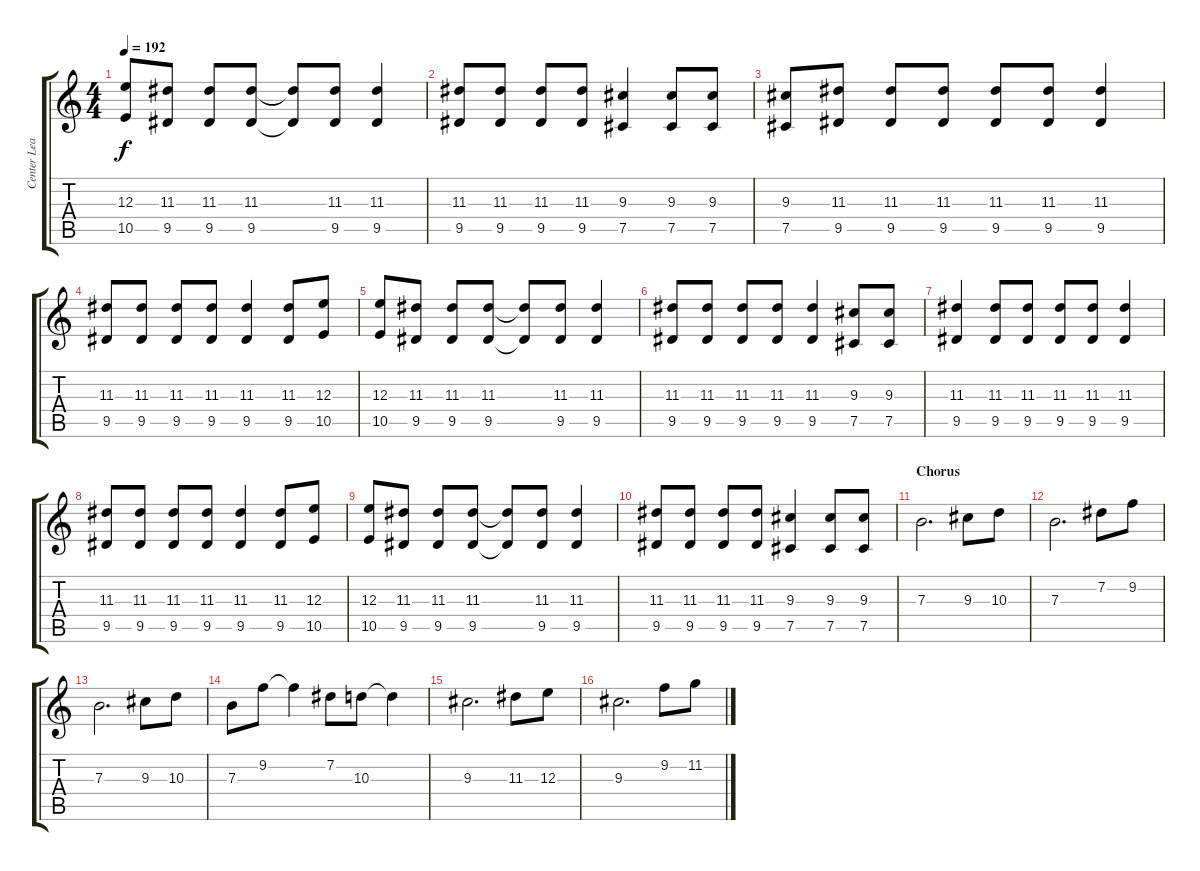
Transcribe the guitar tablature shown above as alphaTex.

\track ("Center Lead 1" "Center Lea") {instrument overdrivenguitar}
\staff {score tabs}
\tuning (Db4 Ab3 E3 B2 Gb2 B1) {hide}
\ts (4 4)
\tempo 192
\clef g2
\ks aminor
(12.3 10.5).8{dy f} (11.3 9.5).8 (11.3 9.5).8 (11.3 9.5).8 (11.3{t} 9.5{t}).8 (11.3 9.5).8 (11.3 9.5).4 |
(11.3 9.5).8 (11.3 9.5).8 (11.3 9.5).8 (11.3 9.5).8 (9.3 7.5).4 (9.3 7.5).8 (9.3 7.5).8 |
(9.3 7.5).8 (11.3 9.5).8 (11.3 9.5).8 (11.3 9.5).8 (11.3 9.5).8 (11.3 9.5).8 (11.3 9.5).4 |
(11.3 9.5).8 (11.3 9.5).8 (11.3 9.5).8 (11.3 9.5).8 (11.3 9.5).4 (11.3 9.5).8 (12.3 10.5).8 |
(12.3 10.5).8 (11.3 9.5).8 (11.3 9.5).8 (11.3 9.5).8 (11.3{t} 9.5{t}).8 (11.3 9.5).8 (11.3 9.5).4 |
(11.3 9.5).8 (11.3 9.5).8 (11.3 9.5).8 (11.3 9.5).8 (11.3 9.5).4 (9.3 7.5).8 (9.3 7.5).8 |
(11.3 9.5).4 (11.3 9.5).8 (11.3 9.5).8 (11.3 9.5).8 (11.3 9.5).8 (11.3 9.5).4 |
(11.3 9.5).8 (11.3 9.5).8 (11.3 9.5).8 (11.3 9.5).8 (11.3 9.5).4 (11.3 9.5).8 (12.3 10.5).8 |
(12.3 10.5).8 (11.3 9.5).8 (11.3 9.5).8 (11.3 9.5).8 (11.3{t} 9.5{t}).8 (11.3 9.5).8 (11.3 9.5).4 |
(11.3 9.5).8 (11.3 9.5).8 (11.3 9.5).8 (11.3 9.5).8 (9.3 7.5).4 (9.3 7.5).8 (9.3 7.5).8 |
\section ("" "Chorus")
7.3.2{d} 9.3.8 10.3.8 |
7.3.2{d} 7.2.8 9.2.8 |
7.3.2{d} 9.3.8 10.3.8 |
7.3.8 9.2.8 9.2{t}.4 7.2.8 10.3.8 10.3{t}.4 |
9.3.2{d} 11.3.8 12.3.8 |
9.3.2{d} 9.2.8 11.2.8
